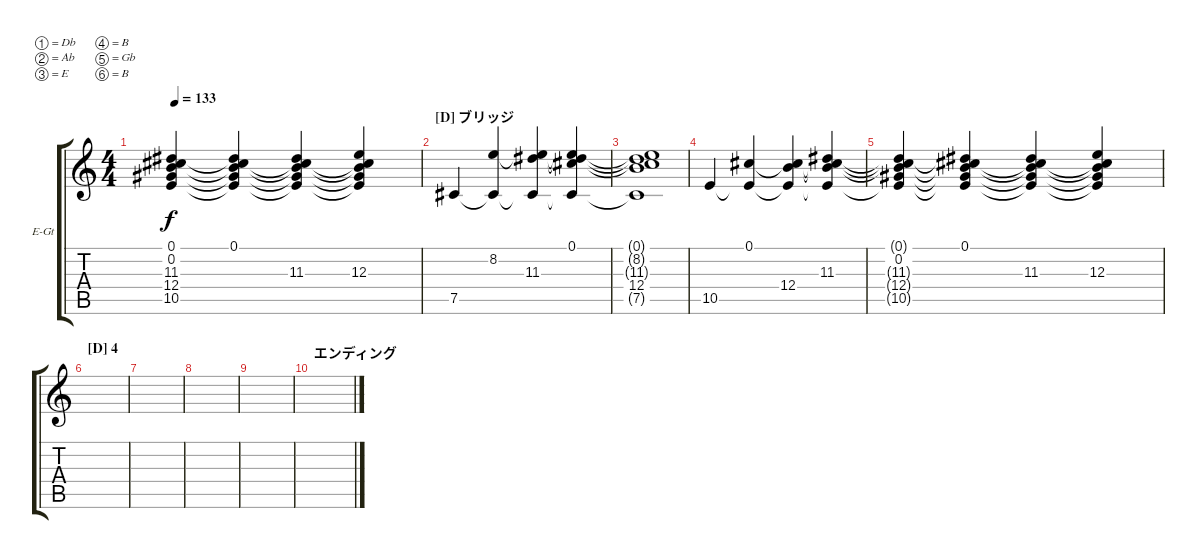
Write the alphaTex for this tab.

\bracketExtendMode groupsimilarinstruments
\firstSystemTrackNameOrientation horizontal
\otherSystemsTrackNameOrientation horizontal
\track ("Lead I" "E-Gt") {instrument overdrivenguitar}
\staff {score tabs}
\tuning (Db4 Ab3 E3 B2 Gb2 B1)
\ts (4 4)
\tempo 133
\clef g2
\ks c
(0.1{t} 0.2 11.3{t} 12.4{t} 10.5{t}).4{dy f} (0.1 11.3{t} 0.2{t} 12.4{t} 10.5{t}).4 (11.3 0.1{t} 0.2{t} 12.4{t} 10.5{t}).4 (0.1{t} 0.2{t} 12.3 12.4{t} 10.5{t}).4 |
\section ("D" "ブリッジ")
7.5.4 (8.2 7.5{t}).4 (11.3 8.2{t} 7.5{t}).4 (0.1 8.2{t} 11.3{t} 7.5{t}).4 |
(0.1{t} 8.2{t} 11.3{t} 12.4 7.5{t}).1 |
10.5.4 (0.1 10.5{t}).4 (12.4 0.1{t} 10.5{t}).4 (11.3 0.1{t} 12.4{t} 10.5{t}).4 |
(0.1{t} 0.2 11.3{t} 12.4{t} 10.5{t}).4 (0.1 11.3{t} 0.2{t} 12.4{t} 10.5{t}).4 (11.3 0.1{t} 0.2{t} 12.4{t} 10.5{t}).4 (0.1{t} 0.2{t} 12.3 12.4{t} 10.5{t}).4 |
\section ("D" "4")
|
|
|
|
\section ("" "エンディング")
